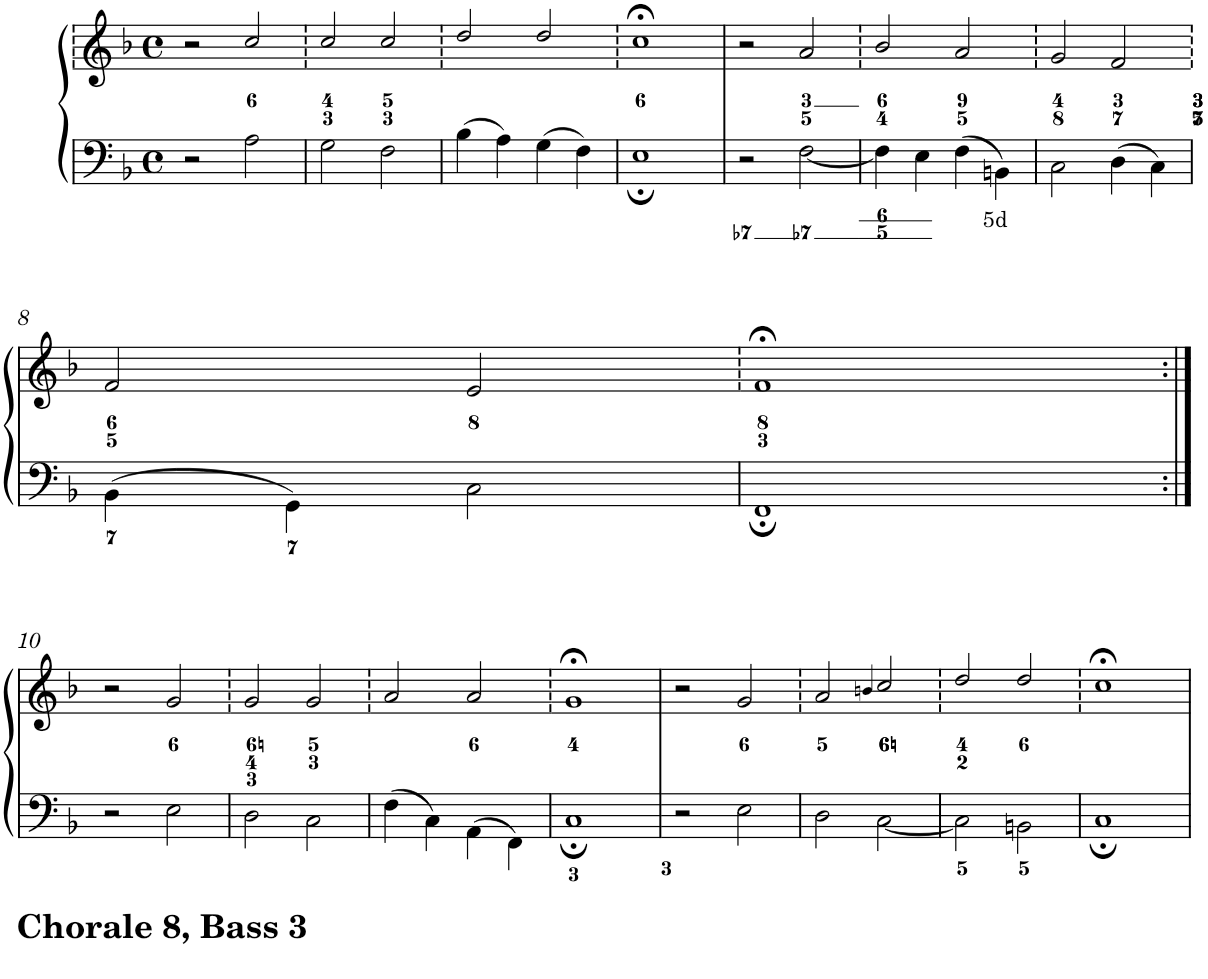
**kern	**text	**kern
*part1	*part1	*part1
*staff2	*staff2	*staff1
*I"Piano	*	*
*I'Pno.	*	*
*clefF4	*	*clefG2
*k[b-]	*	*k[b-]
*F:	*	*F:
*M4/4	*	*M4/4
*met(c)	*	*met(c)
=1	=1	=1
2r	.	2r
2A\	.	2cc/
=2	=2	=2
2G\	.	2cc/
2F\	.	2cc/
=3	=3	=3
4B-\	.	2dd/
4A\	.	.
4G\	.	2dd/
4F\	.	.
=4	=4	=4
1E;	.	1cc;<
=5	=5	=5
2r	.	2r
[<2F\	.	2a/
=6	=6	=6
4F\]	.	2b-/
4E\	.	.
4F\	.	2a/
!	!LO:LY:b	!
4BBn\	5d	.
=7	=7	=7
2C\	.	2g/
4D\	.	2f/
4C\	.	.
!!LO:LB:g=z
=8	=8	=8
4BB-\	.	2f/
4GG\	.	.
2C\	.	2e/
=9	=9	=9
1FF;	.	1f;<
!!LO:LB:g=z
=10:|!	=10:|!	=10:|!
2r	.	2r
2E\	.	2g/
=11	=11	=11
2D\	.	2g/
2C\	.	2g/
=12	=12	=12
4F\	.	2a/
4C\	.	.
4AA\	.	2a/
4FF\	.	.
=13	=13	=13
1C;	.	1g;<
=14	=14	=14
2r	.	2r
2E\	.	2g/
=15	=15	=15
2D\	.	2a/
.	.	4qbn/
[<2C\	.	2cc/
=16	=16	=16
2C\]	.	2dd/
2BBn\	.	2dd/
=17	=17	=17
1C;	.	1cc;<
=	=	=
*-	*-	*-
